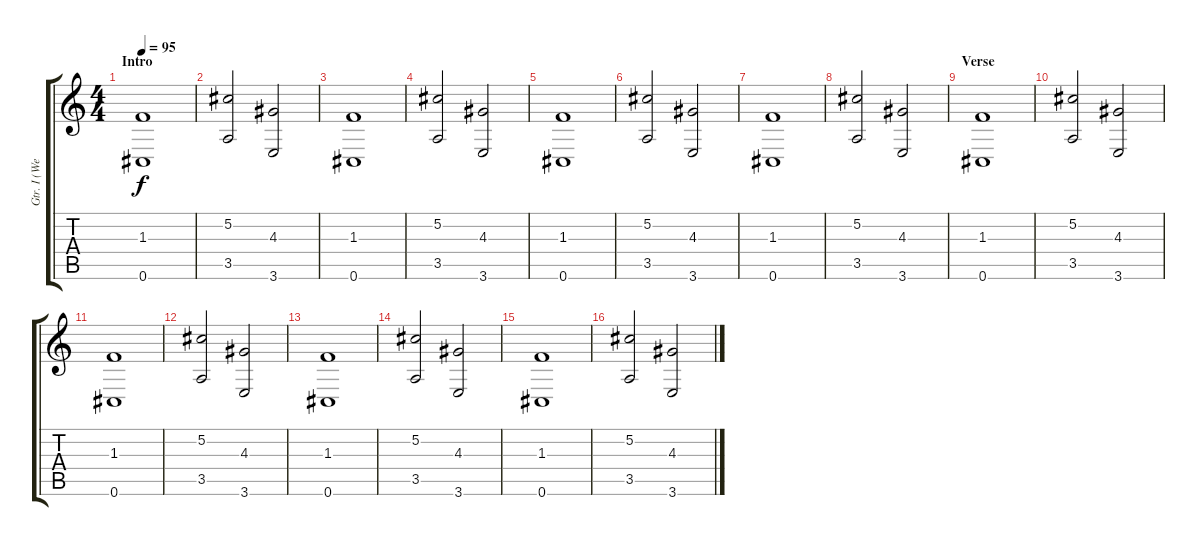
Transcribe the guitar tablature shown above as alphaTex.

\track ("Gtr. I (Wes Borland)" "Gtr. I (We") {instrument electricguitarclean}
\staff {score tabs}
\tuning (Db4 Ab3 E3 B2 Gb2 Db2) {hide}
\ts (4 4)
\section ("" "Intro")
\tempo 95
\clef g2
\ks c
(1.3 0.6).1{dy f instrument electricguitarclean} |
(5.2 3.5).2 (4.3 3.6).2 |
(1.3 0.6).1 |
(5.2 3.5).2 (4.3 3.6).2 |
(1.3 0.6).1 |
(5.2 3.5).2 (4.3 3.6).2 |
(1.3 0.6).1 |
(5.2 3.5).2 (4.3 3.6).2 |
\section ("" "Verse")
(1.3 0.6).1 |
(5.2 3.5).2 (4.3 3.6).2 |
(1.3 0.6).1 |
(5.2 3.5).2 (4.3 3.6).2 |
(1.3 0.6).1 |
(5.2 3.5).2 (4.3 3.6).2 |
(1.3 0.6).1 |
(5.2 3.5).2 (4.3 3.6).2
